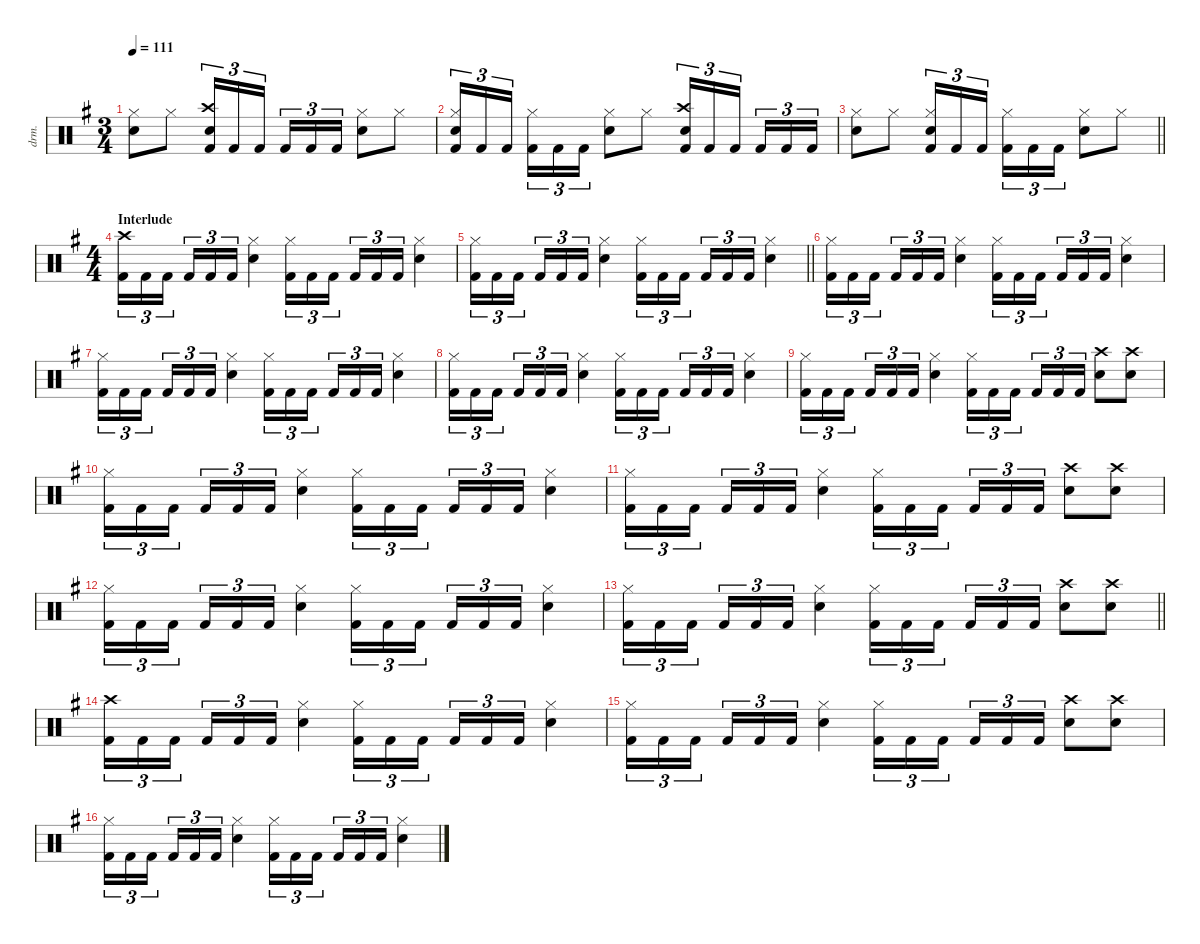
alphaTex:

\defaultSystemsLayout 4
\hideDynamics
\bracketExtendMode nobrackets
\otherSystemsTrackNameOrientation horizontal
\track ("Lars Ulrich" "drm.") {defaultSystemsLayout 4 instrument percussion}
\staff {score}
\articulation defaults
\ts (3 4)
\tempo 111
\clef neutral
\ks eminor
("Hi-Hat (closed)"{acc forcenatural} "Snare (hit) 2"{acc forcenatural}).8{dy f beam Down} "Hi-Hat (closed)"{acc forcenatural}.8{beam Down} ("Crash high (hit)"{acc forcenatural} "Snare (hit) 2"{acc forcenatural} "Kick (hit) 2"{acc forcenatural}).16{tu (3 2) beam Up} "Kick (hit) 2"{acc forcenatural}.16{tu (3 2) beam Up} "Kick (hit) 2"{acc forcenatural}.16{tu (3 2) beam Up} "Kick (hit) 2"{acc forcenatural}.16{tu (3 2) beam Up} "Kick (hit) 2"{acc forcenatural}.16{tu (3 2) beam Up} "Kick (hit) 2"{acc forcenatural}.16{tu (3 2) beam Up} ("Hi-Hat (closed)"{acc forcenatural} "Snare (hit) 2"{acc forcenatural}).8{beam Down} "Hi-Hat (closed)"{acc forcenatural}.8{beam Down} |
("Hi-Hat (closed)"{acc forcenatural} "Snare (hit) 2"{acc forcenatural} "Kick (hit) 2"{acc forcenatural}).16{tu (3 2) beam Up} "Kick (hit) 2"{acc forcenatural}.16{tu (3 2) beam Up} "Kick (hit) 2"{acc forcenatural}.16{tu (3 2) beam Up} ("Hi-Hat (closed)"{acc forcenatural} "Kick (hit) 2"{acc forcenatural}).16{tu (3 2) beam Down} "Kick (hit) 2"{acc forcenatural}.16{tu (3 2) beam Down} "Kick (hit) 2"{acc forcenatural}.16{tu (3 2) beam Down} ("Hi-Hat (closed)"{acc forcenatural} "Snare (hit) 2"{acc forcenatural}).8{beam Down} "Hi-Hat (closed)"{acc forcenatural}.8{beam Down} ("Crash high (hit)"{acc forcenatural} "Snare (hit) 2"{acc forcenatural} "Kick (hit) 2"{acc forcenatural}).16{tu (3 2) beam Up} "Kick (hit) 2"{acc forcenatural}.16{tu (3 2) beam Up} "Kick (hit) 2"{acc forcenatural}.16{tu (3 2) beam Up} "Kick (hit) 2"{acc forcenatural}.16{tu (3 2) beam Up} "Kick (hit) 2"{acc forcenatural}.16{tu (3 2) beam Up} "Kick (hit) 2"{acc forcenatural}.16{tu (3 2) beam Up} |
\barLineRight lightlight
("Hi-Hat (closed)"{acc forcenatural} "Snare (hit) 2"{acc forcenatural}).8{beam Down} "Hi-Hat (closed)"{acc forcenatural}.8{beam Down} ("Hi-Hat (closed)"{acc forcenatural} "Snare (hit) 2"{acc forcenatural} "Kick (hit) 2"{acc forcenatural}).16{tu (3 2) beam Up} "Kick (hit) 2"{acc forcenatural}.16{tu (3 2) beam Up} "Kick (hit) 2"{acc forcenatural}.16{tu (3 2) beam Up} ("Hi-Hat (closed)"{acc forcenatural} "Kick (hit) 2"{acc forcenatural}).16{tu (3 2) beam Down} "Kick (hit) 2"{acc forcenatural}.16{tu (3 2) beam Down} "Kick (hit) 2"{acc forcenatural}.16{tu (3 2) beam Down} ("Hi-Hat (closed)"{acc forcenatural} "Snare (hit) 2"{acc forcenatural}).8{beam Down} "Hi-Hat (closed)"{acc forcenatural}.8{beam Down} |
\ts (4 4)
\beaming (8 2 2 2 2)
\section ("" "Interlude")
("Crash high (hit)"{acc forcenatural} "Kick (hit) 2"{acc forcenatural}).16{tu (3 2) beam Down} "Kick (hit) 2"{acc forcenatural}.16{tu (3 2) beam Down} "Kick (hit) 2"{acc forcenatural}.16{tu (3 2) beam Down} "Kick (hit) 2"{acc forcenatural}.16{tu (3 2) beam Up} "Kick (hit) 2"{acc forcenatural}.16{tu (3 2) beam Up} "Kick (hit) 2"{acc forcenatural}.16{tu (3 2) beam Up} ("Hi-Hat (closed)"{acc forcenatural} "Snare (hit) 2"{acc forcenatural}).4{beam Down} ("Hi-Hat (closed)"{acc forcenatural} "Kick (hit) 2"{acc forcenatural}).16{tu (3 2) beam Down} "Kick (hit) 2"{acc forcenatural}.16{tu (3 2) beam Down} "Kick (hit) 2"{acc forcenatural}.16{tu (3 2) beam Down} "Kick (hit) 2"{acc forcenatural}.16{tu (3 2) beam Up} "Kick (hit) 2"{acc forcenatural}.16{tu (3 2) beam Up} "Kick (hit) 2"{acc forcenatural}.16{tu (3 2) beam Up} ("Hi-Hat (closed)"{acc forcenatural} "Snare (hit) 2"{acc forcenatural}).4{beam Down} |
\barLineRight lightlight
("Hi-Hat (closed)"{acc forcenatural} "Kick (hit) 2"{acc forcenatural}).16{tu (3 2) beam Down} "Kick (hit) 2"{acc forcenatural}.16{tu (3 2) beam Down} "Kick (hit) 2"{acc forcenatural}.16{tu (3 2) beam Down} "Kick (hit) 2"{acc forcenatural}.16{tu (3 2) beam Up} "Kick (hit) 2"{acc forcenatural}.16{tu (3 2) beam Up} "Kick (hit) 2"{acc forcenatural}.16{tu (3 2) beam Up} ("Hi-Hat (closed)"{acc forcenatural} "Snare (hit) 2"{acc forcenatural}).4{beam Down} ("Hi-Hat (closed)"{acc forcenatural} "Kick (hit) 2"{acc forcenatural}).16{tu (3 2) beam Down} "Kick (hit) 2"{acc forcenatural}.16{tu (3 2) beam Down} "Kick (hit) 2"{acc forcenatural}.16{tu (3 2) beam Down} "Kick (hit) 2"{acc forcenatural}.16{tu (3 2) beam Up} "Kick (hit) 2"{acc forcenatural}.16{tu (3 2) beam Up} "Kick (hit) 2"{acc forcenatural}.16{tu (3 2) beam Up} ("Hi-Hat (closed)"{acc forcenatural} "Snare (hit) 2"{acc forcenatural}).4{beam Down} |
("Hi-Hat (closed)"{acc forcenatural} "Kick (hit) 2"{acc forcenatural}).16{tu (3 2) beam Down} "Kick (hit) 2"{acc forcenatural}.16{tu (3 2) beam Down} "Kick (hit) 2"{acc forcenatural}.16{tu (3 2) beam Down} "Kick (hit) 2"{acc forcenatural}.16{tu (3 2) beam Up} "Kick (hit) 2"{acc forcenatural}.16{tu (3 2) beam Up} "Kick (hit) 2"{acc forcenatural}.16{tu (3 2) beam Up} ("Hi-Hat (closed)"{acc forcenatural} "Snare (hit) 2"{acc forcenatural}).4{beam Down} ("Hi-Hat (closed)"{acc forcenatural} "Kick (hit) 2"{acc forcenatural}).16{tu (3 2) beam Down} "Kick (hit) 2"{acc forcenatural}.16{tu (3 2) beam Down} "Kick (hit) 2"{acc forcenatural}.16{tu (3 2) beam Down} "Kick (hit) 2"{acc forcenatural}.16{tu (3 2) beam Up} "Kick (hit) 2"{acc forcenatural}.16{tu (3 2) beam Up} "Kick (hit) 2"{acc forcenatural}.16{tu (3 2) beam Up} ("Hi-Hat (closed)"{acc forcenatural} "Snare (hit) 2"{acc forcenatural}).4{beam Down} |
("Hi-Hat (closed)"{acc forcenatural} "Kick (hit) 2"{acc forcenatural}).16{tu (3 2) beam Down} "Kick (hit) 2"{acc forcenatural}.16{tu (3 2) beam Down} "Kick (hit) 2"{acc forcenatural}.16{tu (3 2) beam Down} "Kick (hit) 2"{acc forcenatural}.16{tu (3 2) beam Up} "Kick (hit) 2"{acc forcenatural}.16{tu (3 2) beam Up} "Kick (hit) 2"{acc forcenatural}.16{tu (3 2) beam Up} ("Hi-Hat (closed)"{acc forcenatural} "Snare (hit) 2"{acc forcenatural}).4{beam Down} ("Hi-Hat (closed)"{acc forcenatural} "Kick (hit) 2"{acc forcenatural}).16{tu (3 2) beam Down} "Kick (hit) 2"{acc forcenatural}.16{tu (3 2) beam Down} "Kick (hit) 2"{acc forcenatural}.16{tu (3 2) beam Down} "Kick (hit) 2"{acc forcenatural}.16{tu (3 2) beam Up} "Kick (hit) 2"{acc forcenatural}.16{tu (3 2) beam Up} "Kick (hit) 2"{acc forcenatural}.16{tu (3 2) beam Up} ("Hi-Hat (closed)"{acc forcenatural} "Snare (hit) 2"{acc forcenatural}).4{beam Down} |
("Hi-Hat (closed)"{acc forcenatural} "Kick (hit) 2"{acc forcenatural}).16{tu (3 2) beam Down} "Kick (hit) 2"{acc forcenatural}.16{tu (3 2) beam Down} "Kick (hit) 2"{acc forcenatural}.16{tu (3 2) beam Down} "Kick (hit) 2"{acc forcenatural}.16{tu (3 2) beam Up} "Kick (hit) 2"{acc forcenatural}.16{tu (3 2) beam Up} "Kick (hit) 2"{acc forcenatural}.16{tu (3 2) beam Up} ("Hi-Hat (closed)"{acc forcenatural} "Snare (hit) 2"{acc forcenatural}).4{beam Down} ("Hi-Hat (closed)"{acc forcenatural} "Kick (hit) 2"{acc forcenatural}).16{tu (3 2) beam Down} "Kick (hit) 2"{acc forcenatural}.16{tu (3 2) beam Down} "Kick (hit) 2"{acc forcenatural}.16{tu (3 2) beam Down} "Kick (hit) 2"{acc forcenatural}.16{tu (3 2) beam Up} "Kick (hit) 2"{acc forcenatural}.16{tu (3 2) beam Up} "Kick (hit) 2"{acc forcenatural}.16{tu (3 2) beam Up} ("Hi-Hat (closed)"{acc forcenatural} "Snare (hit) 2"{acc forcenatural}).4{beam Down} |
("Hi-Hat (closed)"{acc forcenatural} "Kick (hit) 2"{acc forcenatural}).16{tu (3 2) beam Down} "Kick (hit) 2"{acc forcenatural}.16{tu (3 2) beam Down} "Kick (hit) 2"{acc forcenatural}.16{tu (3 2) beam Down} "Kick (hit) 2"{acc forcenatural}.16{tu (3 2) beam Up} "Kick (hit) 2"{acc forcenatural}.16{tu (3 2) beam Up} "Kick (hit) 2"{acc forcenatural}.16{tu (3 2) beam Up} ("Hi-Hat (closed)"{acc forcenatural} "Snare (hit) 2"{acc forcenatural}).4{beam Down} ("Hi-Hat (closed)"{acc forcenatural} "Kick (hit) 2"{acc forcenatural}).16{tu (3 2) beam Down} "Kick (hit) 2"{acc forcenatural}.16{tu (3 2) beam Down} "Kick (hit) 2"{acc forcenatural}.16{tu (3 2) beam Down} "Kick (hit) 2"{acc forcenatural}.16{tu (3 2) beam Up} "Kick (hit) 2"{acc forcenatural}.16{tu (3 2) beam Up} "Kick (hit) 2"{acc forcenatural}.16{tu (3 2) beam Up} ("Crash high (hit)"{acc forcenatural} "Snare (hit) 2"{acc forcenatural}).8{beam Down} ("Crash high (hit)"{acc forcenatural} "Snare (hit) 2"{acc forcenatural}).8{beam Down} |
("Hi-Hat (closed)"{acc forcenatural} "Kick (hit) 2"{acc forcenatural}).16{tu (3 2) beam Down} "Kick (hit) 2"{acc forcenatural}.16{tu (3 2) beam Down} "Kick (hit) 2"{acc forcenatural}.16{tu (3 2) beam Down} "Kick (hit) 2"{acc forcenatural}.16{tu (3 2) beam Up} "Kick (hit) 2"{acc forcenatural}.16{tu (3 2) beam Up} "Kick (hit) 2"{acc forcenatural}.16{tu (3 2) beam Up} ("Hi-Hat (closed)"{acc forcenatural} "Snare (hit) 2"{acc forcenatural}).4{beam Down} ("Hi-Hat (closed)"{acc forcenatural} "Kick (hit) 2"{acc forcenatural}).16{tu (3 2) beam Down} "Kick (hit) 2"{acc forcenatural}.16{tu (3 2) beam Down} "Kick (hit) 2"{acc forcenatural}.16{tu (3 2) beam Down} "Kick (hit) 2"{acc forcenatural}.16{tu (3 2) beam Up} "Kick (hit) 2"{acc forcenatural}.16{tu (3 2) beam Up} "Kick (hit) 2"{acc forcenatural}.16{tu (3 2) beam Up} ("Hi-Hat (closed)"{acc forcenatural} "Snare (hit) 2"{acc forcenatural}).4{beam Down} |
("Hi-Hat (closed)"{acc forcenatural} "Kick (hit) 2"{acc forcenatural}).16{tu (3 2) beam Down} "Kick (hit) 2"{acc forcenatural}.16{tu (3 2) beam Down} "Kick (hit) 2"{acc forcenatural}.16{tu (3 2) beam Down} "Kick (hit) 2"{acc forcenatural}.16{tu (3 2) beam Up} "Kick (hit) 2"{acc forcenatural}.16{tu (3 2) beam Up} "Kick (hit) 2"{acc forcenatural}.16{tu (3 2) beam Up} ("Hi-Hat (closed)"{acc forcenatural} "Snare (hit) 2"{acc forcenatural}).4{beam Down} ("Hi-Hat (closed)"{acc forcenatural} "Kick (hit) 2"{acc forcenatural}).16{tu (3 2) beam Down} "Kick (hit) 2"{acc forcenatural}.16{tu (3 2) beam Down} "Kick (hit) 2"{acc forcenatural}.16{tu (3 2) beam Down} "Kick (hit) 2"{acc forcenatural}.16{tu (3 2) beam Up} "Kick (hit) 2"{acc forcenatural}.16{tu (3 2) beam Up} "Kick (hit) 2"{acc forcenatural}.16{tu (3 2) beam Up} ("Crash high (hit)"{acc forcenatural} "Snare (hit) 2"{acc forcenatural}).8{beam Down} ("Crash high (hit)"{acc forcenatural} "Snare (hit) 2"{acc forcenatural}).8{beam Down} |
("Hi-Hat (closed)"{acc forcenatural} "Kick (hit) 2"{acc forcenatural}).16{tu (3 2) beam Down} "Kick (hit) 2"{acc forcenatural}.16{tu (3 2) beam Down} "Kick (hit) 2"{acc forcenatural}.16{tu (3 2) beam Down} "Kick (hit) 2"{acc forcenatural}.16{tu (3 2) beam Up} "Kick (hit) 2"{acc forcenatural}.16{tu (3 2) beam Up} "Kick (hit) 2"{acc forcenatural}.16{tu (3 2) beam Up} ("Hi-Hat (closed)"{acc forcenatural} "Snare (hit) 2"{acc forcenatural}).4{beam Down} ("Hi-Hat (closed)"{acc forcenatural} "Kick (hit) 2"{acc forcenatural}).16{tu (3 2) beam Down} "Kick (hit) 2"{acc forcenatural}.16{tu (3 2) beam Down} "Kick (hit) 2"{acc forcenatural}.16{tu (3 2) beam Down} "Kick (hit) 2"{acc forcenatural}.16{tu (3 2) beam Up} "Kick (hit) 2"{acc forcenatural}.16{tu (3 2) beam Up} "Kick (hit) 2"{acc forcenatural}.16{tu (3 2) beam Up} ("Hi-Hat (closed)"{acc forcenatural} "Snare (hit) 2"{acc forcenatural}).4{beam Down} |
\barLineRight lightlight
("Hi-Hat (closed)"{acc forcenatural} "Kick (hit) 2"{acc forcenatural}).16{tu (3 2) beam Down} "Kick (hit) 2"{acc forcenatural}.16{tu (3 2) beam Down} "Kick (hit) 2"{acc forcenatural}.16{tu (3 2) beam Down} "Kick (hit) 2"{acc forcenatural}.16{tu (3 2) beam Up} "Kick (hit) 2"{acc forcenatural}.16{tu (3 2) beam Up} "Kick (hit) 2"{acc forcenatural}.16{tu (3 2) beam Up} ("Hi-Hat (closed)"{acc forcenatural} "Snare (hit) 2"{acc forcenatural}).4{beam Down} ("Hi-Hat (closed)"{acc forcenatural} "Kick (hit) 2"{acc forcenatural}).16{tu (3 2) beam Down} "Kick (hit) 2"{acc forcenatural}.16{tu (3 2) beam Down} "Kick (hit) 2"{acc forcenatural}.16{tu (3 2) beam Down} "Kick (hit) 2"{acc forcenatural}.16{tu (3 2) beam Up} "Kick (hit) 2"{acc forcenatural}.16{tu (3 2) beam Up} "Kick (hit) 2"{acc forcenatural}.16{tu (3 2) beam Up} ("Crash high (hit)"{acc forcenatural} "Snare (hit) 2"{acc forcenatural}).8{beam Down} ("Crash high (hit)"{acc forcenatural} "Snare (hit) 2"{acc forcenatural}).8{beam Down} |
("Crash high (hit)"{acc forcenatural} "Kick (hit) 2"{acc forcenatural}).16{tu (3 2) beam Down} "Kick (hit) 2"{acc forcenatural}.16{tu (3 2) beam Down} "Kick (hit) 2"{acc forcenatural}.16{tu (3 2) beam Down} "Kick (hit) 2"{acc forcenatural}.16{tu (3 2) beam Up} "Kick (hit) 2"{acc forcenatural}.16{tu (3 2) beam Up} "Kick (hit) 2"{acc forcenatural}.16{tu (3 2) beam Up} ("Hi-Hat (closed)"{acc forcenatural} "Snare (hit) 2"{acc forcenatural}).4{beam Down} ("Hi-Hat (closed)"{acc forcenatural} "Kick (hit) 2"{acc forcenatural}).16{tu (3 2) beam Down} "Kick (hit) 2"{acc forcenatural}.16{tu (3 2) beam Down} "Kick (hit) 2"{acc forcenatural}.16{tu (3 2) beam Down} "Kick (hit) 2"{acc forcenatural}.16{tu (3 2) beam Up} "Kick (hit) 2"{acc forcenatural}.16{tu (3 2) beam Up} "Kick (hit) 2"{acc forcenatural}.16{tu (3 2) beam Up} ("Hi-Hat (closed)"{acc forcenatural} "Snare (hit) 2"{acc forcenatural}).4{beam Down} |
("Hi-Hat (closed)"{acc forcenatural} "Kick (hit) 2"{acc forcenatural}).16{tu (3 2) beam Down} "Kick (hit) 2"{acc forcenatural}.16{tu (3 2) beam Down} "Kick (hit) 2"{acc forcenatural}.16{tu (3 2) beam Down} "Kick (hit) 2"{acc forcenatural}.16{tu (3 2) beam Up} "Kick (hit) 2"{acc forcenatural}.16{tu (3 2) beam Up} "Kick (hit) 2"{acc forcenatural}.16{tu (3 2) beam Up} ("Hi-Hat (closed)"{acc forcenatural} "Snare (hit) 2"{acc forcenatural}).4{beam Down} ("Hi-Hat (closed)"{acc forcenatural} "Kick (hit) 2"{acc forcenatural}).16{tu (3 2) beam Down} "Kick (hit) 2"{acc forcenatural}.16{tu (3 2) beam Down} "Kick (hit) 2"{acc forcenatural}.16{tu (3 2) beam Down} "Kick (hit) 2"{acc forcenatural}.16{tu (3 2) beam Up} "Kick (hit) 2"{acc forcenatural}.16{tu (3 2) beam Up} "Kick (hit) 2"{acc forcenatural}.16{tu (3 2) beam Up} ("Crash high (hit)"{acc forcenatural} "Snare (hit) 2"{acc forcenatural}).8{beam Down} ("Crash high (hit)"{acc forcenatural} "Snare (hit) 2"{acc forcenatural}).8{beam Down} |
("Hi-Hat (closed)"{acc forcenatural} "Kick (hit) 2"{acc forcenatural}).16{tu (3 2) beam Down} "Kick (hit) 2"{acc forcenatural}.16{tu (3 2) beam Down} "Kick (hit) 2"{acc forcenatural}.16{tu (3 2) beam Down} "Kick (hit) 2"{acc forcenatural}.16{tu (3 2) beam Up} "Kick (hit) 2"{acc forcenatural}.16{tu (3 2) beam Up} "Kick (hit) 2"{acc forcenatural}.16{tu (3 2) beam Up} ("Hi-Hat (closed)"{acc forcenatural} "Snare (hit) 2"{acc forcenatural}).4{beam Down} ("Hi-Hat (closed)"{acc forcenatural} "Kick (hit) 2"{acc forcenatural}).16{tu (3 2) beam Down} "Kick (hit) 2"{acc forcenatural}.16{tu (3 2) beam Down} "Kick (hit) 2"{acc forcenatural}.16{tu (3 2) beam Down} "Kick (hit) 2"{acc forcenatural}.16{tu (3 2) beam Up} "Kick (hit) 2"{acc forcenatural}.16{tu (3 2) beam Up} "Kick (hit) 2"{acc forcenatural}.16{tu (3 2) beam Up} ("Hi-Hat (closed)"{acc forcenatural} "Snare (hit) 2"{acc forcenatural}).4{beam Down}
